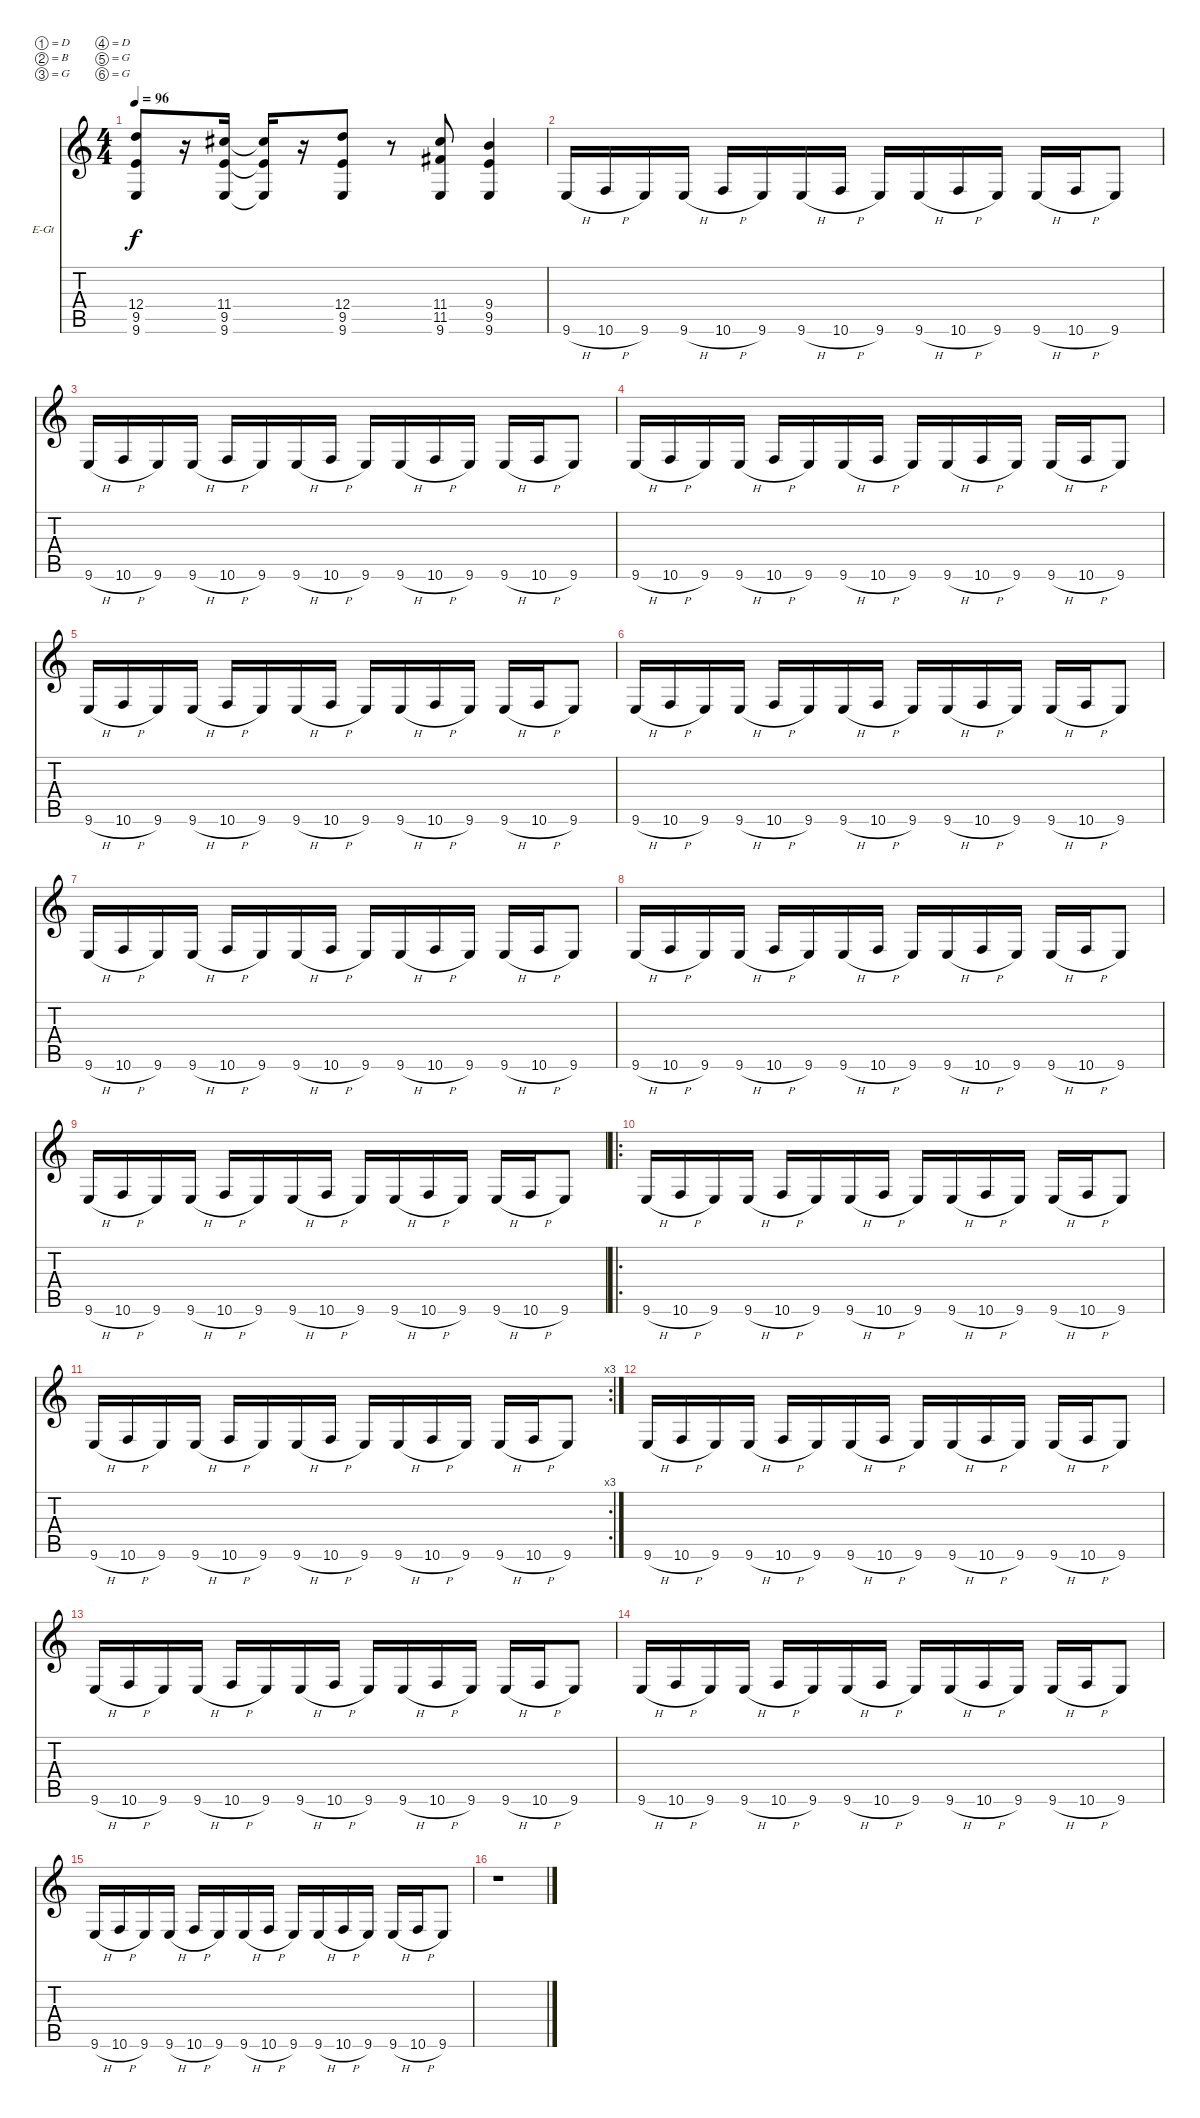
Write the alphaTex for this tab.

\defaultSystemsLayout 4
\bracketExtendMode nobrackets
\firstSystemTrackNameOrientation horizontal
\otherSystemsTrackNameOrientation horizontal
\track ("Stone Gossard (GGD)" "E-Gt") {instrument electricguitarclean}
\staff {score tabs}
\tuning (D4 B3 G3 D3 G2 G1)
\ts (4 4)
\tempo 96
\clef g2
\scale
0.25
\ks c
(12.4 9.5 9.6).8{dy f} r.16 (11.4 9.5 9.6).16 (11.4{t} 9.5{t} 9.6{t}).16 r.16 (12.4 9.5 9.6).8 r.8 (11.4 11.5 9.6).8 (9.4 9.5 9.6).4 |
\scale
0.25 9.6{h}.16 10.6{h}.16 9.6.16 9.6{h}.16 10.6{h}.16 9.6.16 9.6{h}.16 10.6{h}.16 9.6.16 9.6{h}.16 10.6{h}.16 9.6.16 9.6{h}.16 10.6{h}.16 9.6.8 |
\scale
0.25 9.6{h}.16 10.6{h}.16 9.6.16 9.6{h}.16 10.6{h}.16 9.6.16 9.6{h}.16 10.6{h}.16 9.6.16 9.6{h}.16 10.6{h}.16 9.6.16 9.6{h}.16 10.6{h}.16 9.6.8 |
\scale
0.25 9.6{h}.16 10.6{h}.16 9.6.16 9.6{h}.16 10.6{h}.16 9.6.16 9.6{h}.16 10.6{h}.16 9.6.16 9.6{h}.16 10.6{h}.16 9.6.16 9.6{h}.16 10.6{h}.16 9.6.8 |
\scale
0.25 9.6{h}.16 10.6{h}.16 9.6.16 9.6{h}.16 10.6{h}.16 9.6.16 9.6{h}.16 10.6{h}.16 9.6.16 9.6{h}.16 10.6{h}.16 9.6.16 9.6{h}.16 10.6{h}.16 9.6.8 |
\scale
0.25 9.6{h}.16 10.6{h}.16 9.6.16 9.6{h}.16 10.6{h}.16 9.6.16 9.6{h}.16 10.6{h}.16 9.6.16 9.6{h}.16 10.6{h}.16 9.6.16 9.6{h}.16 10.6{h}.16 9.6.8 |
\scale
0.25 9.6{h}.16 10.6{h}.16 9.6.16 9.6{h}.16 10.6{h}.16 9.6.16 9.6{h}.16 10.6{h}.16 9.6.16 9.6{h}.16 10.6{h}.16 9.6.16 9.6{h}.16 10.6{h}.16 9.6.8 |
\scale
0.25 9.6{h}.16 10.6{h}.16 9.6.16 9.6{h}.16 10.6{h}.16 9.6.16 9.6{h}.16 10.6{h}.16 9.6.16 9.6{h}.16 10.6{h}.16 9.6.16 9.6{h}.16 10.6{h}.16 9.6.8 |
\scale
0.25 9.6{h}.16 10.6{h}.16 9.6.16 9.6{h}.16 10.6{h}.16 9.6.16 9.6{h}.16 10.6{h}.16 9.6.16 9.6{h}.16 10.6{h}.16 9.6.16 9.6{h}.16 10.6{h}.16 9.6.8 |
\ro
\scale
0.25 9.6{h}.16 10.6{h}.16 9.6.16 9.6{h}.16 10.6{h}.16 9.6.16 9.6{h}.16 10.6{h}.16 9.6.16 9.6{h}.16 10.6{h}.16 9.6.16 9.6{h}.16 10.6{h}.16 9.6.8 |
\rc 3
\scale
0.25 9.6{h}.16 10.6{h}.16 9.6.16 9.6{h}.16 10.6{h}.16 9.6.16 9.6{h}.16 10.6{h}.16 9.6.16 9.6{h}.16 10.6{h}.16 9.6.16 9.6{h}.16 10.6{h}.16 9.6.8 |
\scale
0.25 9.6{h}.16 10.6{h}.16 9.6.16 9.6{h}.16 10.6{h}.16 9.6.16 9.6{h}.16 10.6{h}.16 9.6.16 9.6{h}.16 10.6{h}.16 9.6.16 9.6{h}.16 10.6{h}.16 9.6.8 |
\scale
0.25 9.6{h}.16 10.6{h}.16 9.6.16 9.6{h}.16 10.6{h}.16 9.6.16 9.6{h}.16 10.6{h}.16 9.6.16 9.6{h}.16 10.6{h}.16 9.6.16 9.6{h}.16 10.6{h}.16 9.6.8 |
\scale
0.25 9.6{h}.16 10.6{h}.16 9.6.16 9.6{h}.16 10.6{h}.16 9.6.16 9.6{h}.16 10.6{h}.16 9.6.16 9.6{h}.16 10.6{h}.16 9.6.16 9.6{h}.16 10.6{h}.16 9.6.8 |
\scale
0.25 9.6{h}.16 10.6{h}.16 9.6.16 9.6{h}.16 10.6{h}.16 9.6.16 9.6{h}.16 10.6{h}.16 9.6.16 9.6{h}.16 10.6{h}.16 9.6.16 9.6{h}.16 10.6{h}.16 9.6.8 |
\scale
0.25 r.1
